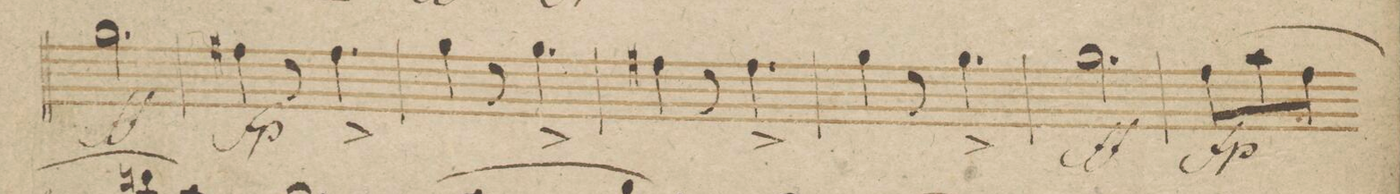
**kern	**dynam
*I"Clarinetto Imo in B.	*
*clefG2	*
*k[b-]	*
*M6/8	*
2.ff\	ff
=46	=46
4een\	fp
8r	.
4.ee^<\	.
=47	=47
4ff\	.
8r	.
4.ff^<\	.
=48	=48
4een\	.
8r	.
4.ee^<\	.
=49	=49
4ff\	.
8r	.
4.ff^<\	.
=50	=50
2.ff\	ff
=51	=51
(8ee\L	fp
8gg\	.
8ee\J	.
*-	*-
